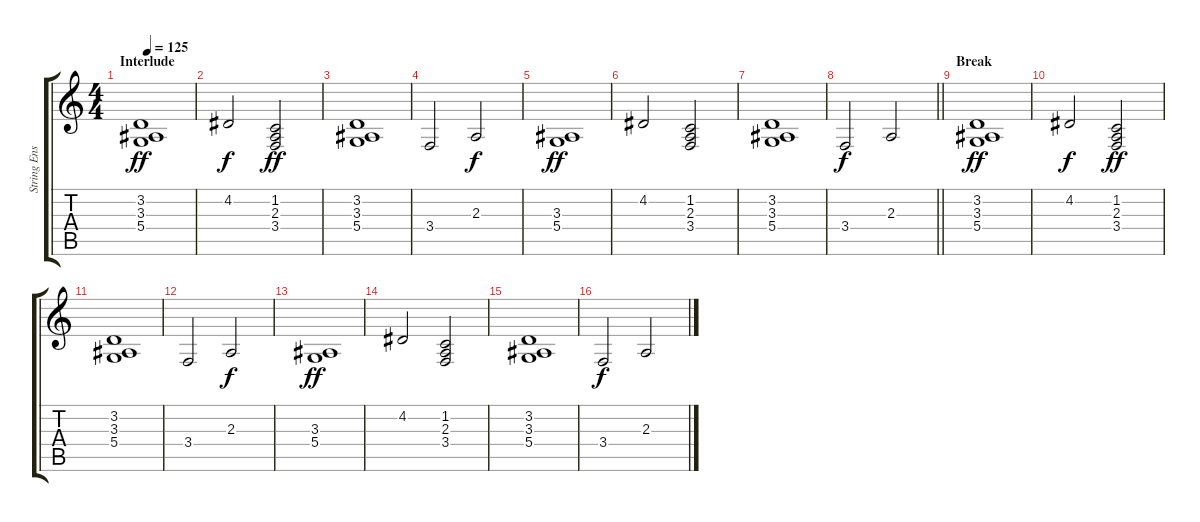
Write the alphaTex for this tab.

\track ("String Ensemble I" "String Ens") {instrument stringensemble2}
\staff {score tabs}
\tuning (E4 B3 G3 D3 A2 E2) {hide}
\ts (4 4)
\section ("" "Interlude")
\tempo 125
\clef g2
\ks c
(3.2 3.3 5.4).1{dy ff} |
4.2.2{dy f} (1.2 2.3 3.4).2{dy ff} |
(3.2 3.3 5.4).1 |
3.4.2 2.3.2{dy f} |
(3.3 5.4).1{dy ff} |
4.2.2 (1.2 2.3 3.4).2 |
(3.2 3.3 5.4).1 |
\barLineRight lightlight
3.4.2{dy f} 2.3.2 |
\section ("" "Break")
(3.2 3.3 5.4).1{dy ff} |
4.2.2{dy f} (1.2 2.3 3.4).2{dy ff} |
(3.2 3.3 5.4).1 |
3.4.2 2.3.2{dy f} |
(3.3 5.4).1{dy ff} |
4.2.2 (1.2 2.3 3.4).2 |
(3.2 3.3 5.4).1 |
3.4.2{dy f} 2.3.2
